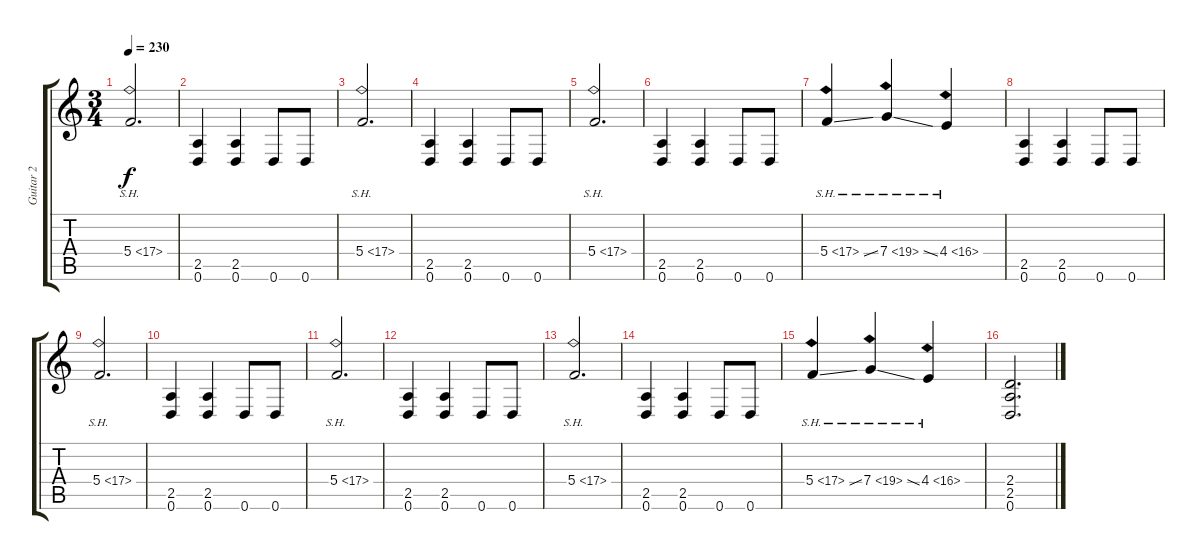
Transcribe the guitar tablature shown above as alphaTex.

\track ("Guitar 2" "Guitar 2") {instrument overdrivenguitar}
\staff {score tabs}
\tuning (D4 A3 F3 C3 G2 D2) {hide}
\ts (3 4)
\tempo 230
\clef g2
\ks c
5.4{sh 12}.2{d dy f} |
(2.5 0.6).4 (2.5 0.6).4 0.6.8 0.6.8 |
5.4{sh 12}.2{d} |
(2.5 0.6).4 (2.5 0.6).4 0.6.8 0.6.8 |
5.4{sh 12}.2{d} |
(2.5 0.6).4 (2.5 0.6).4 0.6.8 0.6.8 |
5.4{sh 12 ss}.4 7.4{sh 12 ss}.4 4.4{sh 12}.4 |
(2.5 0.6).4 (2.5 0.6).4 0.6.8 0.6.8 |
5.4{sh 12}.2{d} |
(2.5 0.6).4 (2.5 0.6).4 0.6.8 0.6.8 |
5.4{sh 12}.2{d} |
(2.5 0.6).4 (2.5 0.6).4 0.6.8 0.6.8 |
5.4{sh 12}.2{d} |
(2.5 0.6).4 (2.5 0.6).4 0.6.8 0.6.8 |
5.4{sh 12 ss}.4 7.4{sh 12 ss}.4 4.4{sh 12}.4 |
(2.4 2.5 0.6).2{d}
